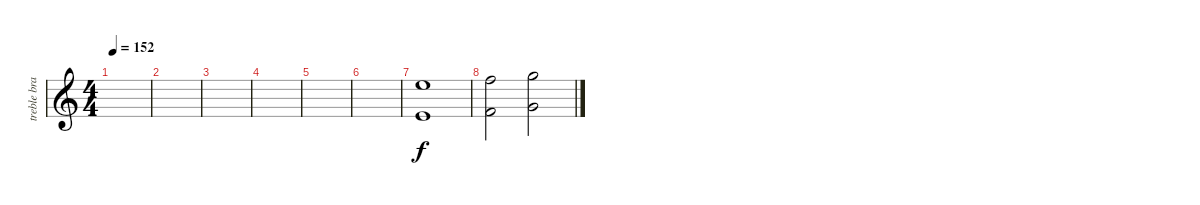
\track ("treble brass" "treble bra") {instrument brasssection}
\staff {score}
\tuning (E4 B3 G3 D3 A2 E2) {hide}
\ts (4 4)
\tempo 152
\clef g2
\ks c
|
|
|
|
|
|
(0.1 17.2).1 |
(13.1 6.2).2 (15.1 8.2).2
